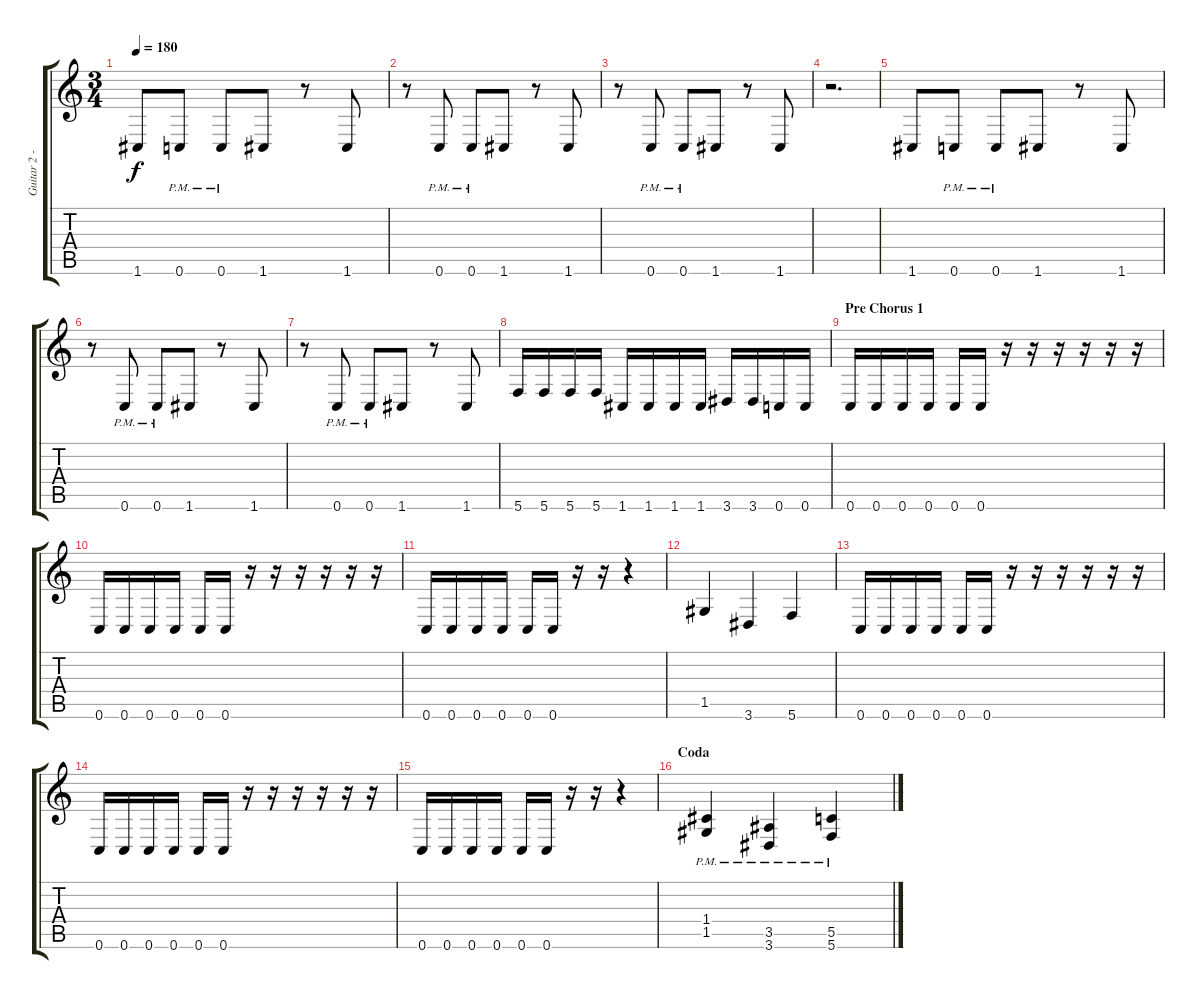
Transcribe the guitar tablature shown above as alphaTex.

\track ("Guitar 2 - Vilo" "Guitar 2 -") {instrument distortionguitar}
\staff {score tabs}
\tuning (D4 A3 F3 C3 G2 C2) {hide}
\ts (3 4)
\tempo 180
\clef g2
\ks c
1.6.8{dy f} 0.6{pm}.8 0.6{pm}.8 1.6.8 r.8 1.6.8 |
r.8 0.6{pm}.8 0.6{pm}.8 1.6.8 r.8 1.6.8 |
r.8 0.6{pm}.8 0.6{pm}.8 1.6.8 r.8 1.6.8 |
r.2{d} |
1.6.8 0.6{pm}.8 0.6{pm}.8 1.6.8 r.8 1.6.8 |
r.8 0.6{pm}.8 0.6{pm}.8 1.6.8 r.8 1.6.8 |
r.8 0.6{pm}.8 0.6{pm}.8 1.6.8 r.8 1.6.8 |
5.6.16 5.6.16 5.6.16 5.6.16 1.6.16 1.6.16 1.6.16 1.6.16 3.6.16 3.6.16 0.6.16 0.6.16 |
\section ("" "Pre Chorus 1")
0.6.16 0.6.16 0.6.16 0.6.16 0.6.16 0.6.16 r.16 r.16 r.16 r.16 r.16 r.16 |
0.6.16 0.6.16 0.6.16 0.6.16 0.6.16 0.6.16 r.16 r.16 r.16 r.16 r.16 r.16 |
0.6.16 0.6.16 0.6.16 0.6.16 0.6.16 0.6.16 r.16 r.16 r.4 |
1.5.4 3.6.4 5.6.4 |
0.6.16 0.6.16 0.6.16 0.6.16 0.6.16 0.6.16 r.16 r.16 r.16 r.16 r.16 r.16 |
0.6.16 0.6.16 0.6.16 0.6.16 0.6.16 0.6.16 r.16 r.16 r.16 r.16 r.16 r.16 |
0.6.16 0.6.16 0.6.16 0.6.16 0.6.16 0.6.16 r.16 r.16 r.4 |
\section ("" "Coda")
(1.4{pm} 1.5{pm}).4 (3.5{pm} 3.6{pm}).4 (5.5{pm} 5.6{pm}).4
